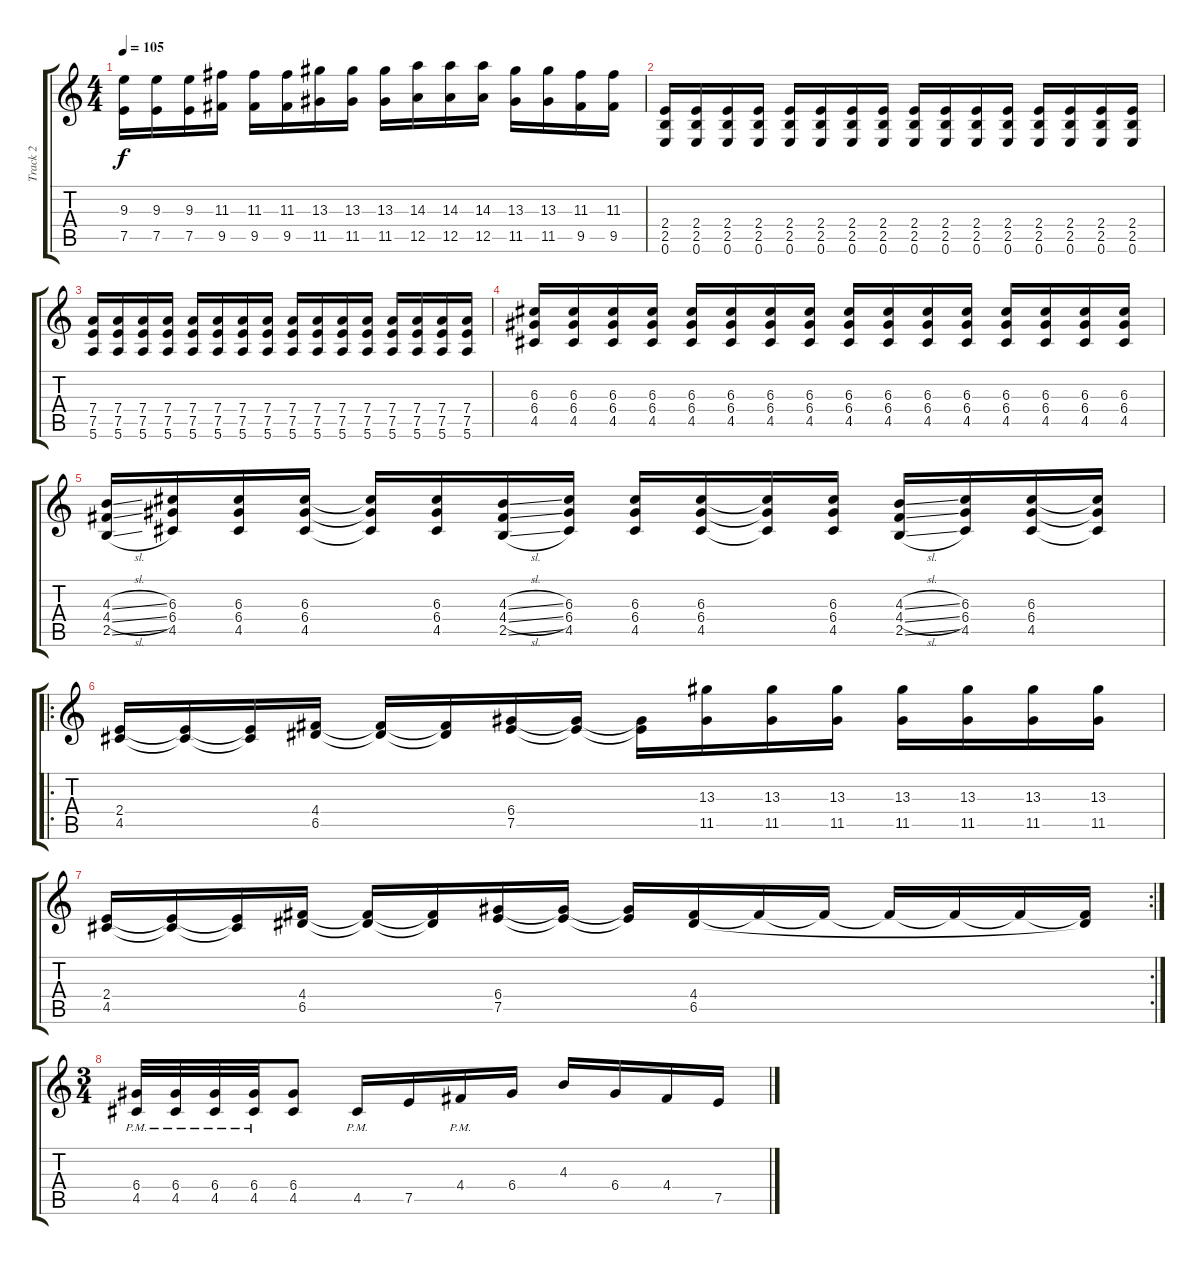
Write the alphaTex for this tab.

\track ("Track 2" "Track 2") {instrument distortionguitar}
\staff {score tabs}
\tuning (E4 B3 G3 D3 A2 E2) {hide}
\ts (4 4)
\tempo 105
\clef g2
\ks c
(9.3 7.5).16{dy f} (9.3 7.5).16 (9.3 7.5).16 (11.3 9.5).16 (11.3 9.5).16 (11.3 9.5).16 (13.3 11.5).16 (13.3 11.5).16 (13.3 11.5).16 (14.3 12.5).16 (14.3 12.5).16 (14.3 12.5).16 (13.3 11.5).16 (13.3 11.5).16 (11.3 9.5).16 (11.3 9.5).16 |
(2.4 2.5 0.6).16 (2.4 2.5 0.6).16 (2.4 2.5 0.6).16 (2.4 2.5 0.6).16 (2.4 2.5 0.6).16 (2.4 2.5 0.6).16 (2.4 2.5 0.6).16 (2.4 2.5 0.6).16 (2.4 2.5 0.6).16 (2.4 2.5 0.6).16 (2.4 2.5 0.6).16 (2.4 2.5 0.6).16 (2.4 2.5 0.6).16 (2.4 2.5 0.6).16 (2.4 2.5 0.6).16 (2.4 2.5 0.6).16 |
(7.4 7.5 5.6).16 (7.4 7.5 5.6).16 (7.4 7.5 5.6).16 (7.4 7.5 5.6).16 (7.4 7.5 5.6).16 (7.4 7.5 5.6).16 (7.4 7.5 5.6).16 (7.4 7.5 5.6).16 (7.4 7.5 5.6).16 (7.4 7.5 5.6).16 (7.4 7.5 5.6).16 (7.4 7.5 5.6).16 (7.4 7.5 5.6).16 (7.4 7.5 5.6).16 (7.4 7.5 5.6).16 (7.4 7.5 5.6).16 |
(6.3 6.4 4.5).16 (6.3 6.4 4.5).16 (6.3 6.4 4.5).16 (6.3 6.4 4.5).16 (6.3 6.4 4.5).16 (6.3 6.4 4.5).16 (6.3 6.4 4.5).16 (6.3 6.4 4.5).16 (6.3 6.4 4.5).16 (6.3 6.4 4.5).16 (6.3 6.4 4.5).16 (6.3 6.4 4.5).16 (6.3 6.4 4.5).16 (6.3 6.4 4.5).16 (6.3 6.4 4.5).16 (6.3 6.4 4.5).16 |
(4.3{sl} 4.4{sl} 2.5{sl}).16 (6.3 6.4 4.5).16 (6.3 6.4 4.5).16 (6.3 6.4 4.5).16 (6.3{t} 6.4{t} 4.5{t}).16 (6.3 6.4 4.5).16 (4.3{sl} 4.4{sl} 2.5{sl}).16 (6.3 6.4 4.5).16 (6.3 6.4 4.5).16 (6.3 6.4 4.5).16 (6.3{t} 6.4{t} 4.5{t}).16 (6.3 6.4 4.5).16 (4.3{sl} 4.4{sl} 2.5{sl}).16 (6.3 6.4 4.5).16 (6.3 6.4 4.5).16 (6.3{t} 6.4{t} 4.5{t}).16 |
\ro
(2.4 4.5).16 (2.4{t} 4.5{t}).16 (2.4{t} 4.5{t}).16 (4.4 6.5).16 (4.4{t} 6.5{t}).16 (4.4{t} 6.5{t}).16 (6.4 7.5).16 (6.4{t} 7.5{t}).16 (6.4{t} 7.5{t}).16 (13.3 11.5).16 (13.3 11.5).16 (13.3 11.5).16 (13.3 11.5).16 (13.3 11.5).16 (13.3 11.5).16 (13.3 11.5).16 |
\rc 2
(2.4 4.5).16 (2.4{t} 4.5{t}).16 (2.4{t} 4.5{t}).16 (4.4 6.5).16 (4.4{t} 6.5{t}).16 (4.4{t} 6.5{t}).16 (6.4 7.5).16 (6.4{t} 7.5{t}).16 (6.4{t} 7.5{t}).16 (4.4 6.5).16 4.4{t}.16 4.4{t}.16 4.4{t}.16 4.4{t}.16 4.4{t}.16 (4.4{t} 6.5{t}).16 |
\ts (3 4)
(6.4{pm} 4.5{pm}).32 (6.4{pm} 4.5{pm}).32 (6.4{pm} 4.5{pm}).32 (6.4{pm} 4.5{pm}).32 (6.4 4.5).8 4.5{pm}.16 7.5.16 4.4{pm}.16 6.4.16 4.3.16 6.4.16 4.4.16 7.5.16
